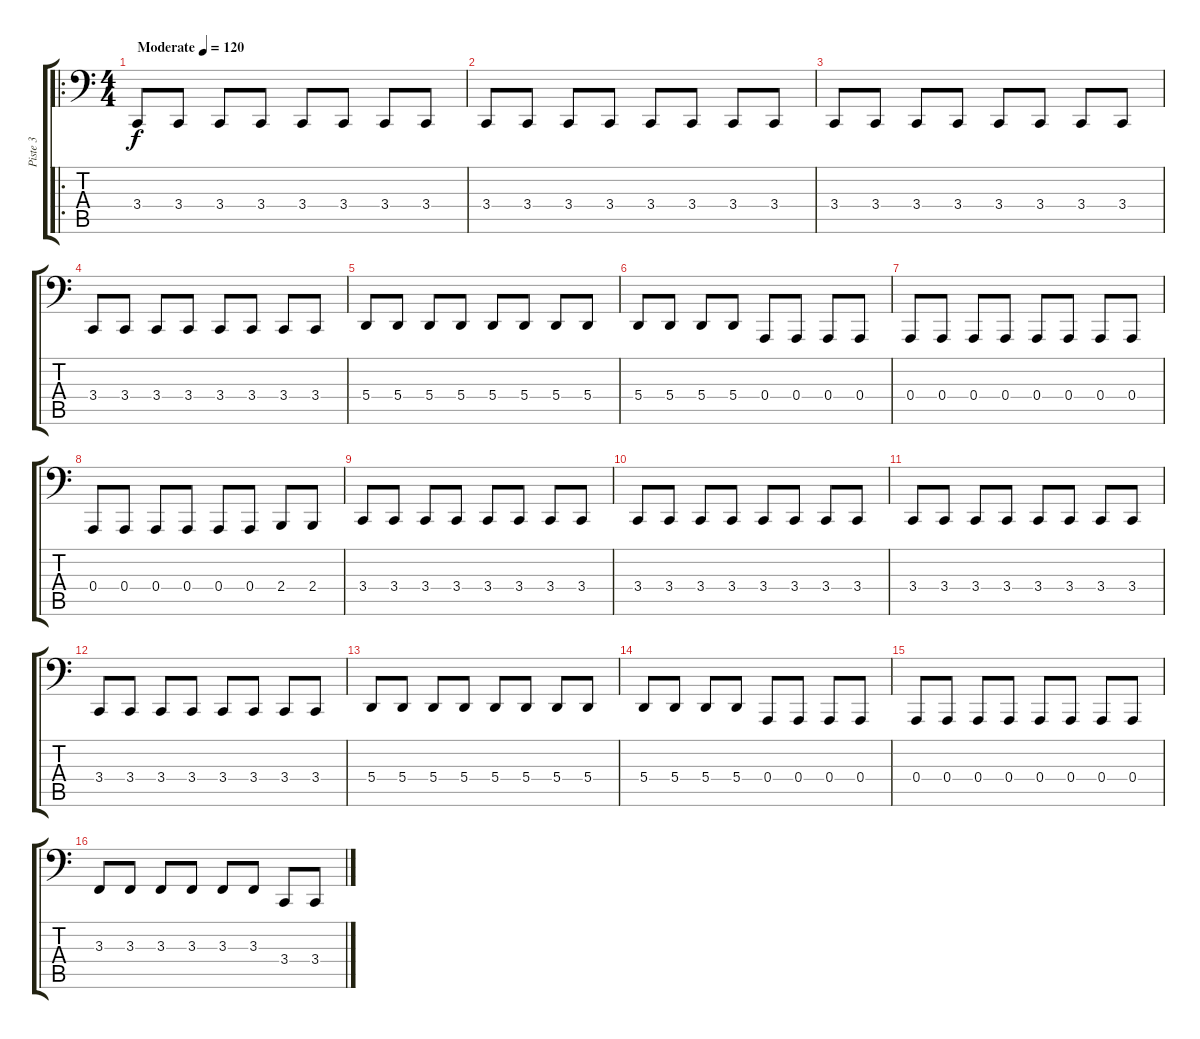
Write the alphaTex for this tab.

\track ("Piste 3" "Piste 3") {instrument lead8bassandlead}
\staff {score tabs}
\tuning (C3 G2 D2 A1 E1 B0) {hide}
\ro
\ts (4 4)
\tempo (120 "Moderate")
\clef f4
\ks c
3.4.8{dy f instrument lead8bassandlead} 3.4.8 3.4.8 3.4.8 3.4.8 3.4.8 3.4.8 3.4.8 |
3.4.8 3.4.8 3.4.8 3.4.8 3.4.8 3.4.8 3.4.8 3.4.8 |
3.4.8 3.4.8 3.4.8 3.4.8 3.4.8 3.4.8 3.4.8 3.4.8 |
3.4.8 3.4.8 3.4.8 3.4.8 3.4.8 3.4.8 3.4.8 3.4.8 |
5.4.8 5.4.8 5.4.8 5.4.8 5.4.8 5.4.8 5.4.8 5.4.8 |
5.4.8 5.4.8 5.4.8 5.4.8 0.4.8 0.4.8 0.4.8 0.4.8 |
0.4.8 0.4.8 0.4.8 0.4.8 0.4.8 0.4.8 0.4.8 0.4.8 |
0.4.8 0.4.8 0.4.8 0.4.8 0.4.8 0.4.8 2.4.8 2.4.8 |
3.4.8 3.4.8 3.4.8 3.4.8 3.4.8 3.4.8 3.4.8 3.4.8 |
3.4.8 3.4.8 3.4.8 3.4.8 3.4.8 3.4.8 3.4.8 3.4.8 |
3.4.8 3.4.8 3.4.8 3.4.8 3.4.8 3.4.8 3.4.8 3.4.8 |
3.4.8 3.4.8 3.4.8 3.4.8 3.4.8 3.4.8 3.4.8 3.4.8 |
5.4.8 5.4.8 5.4.8 5.4.8 5.4.8 5.4.8 5.4.8 5.4.8 |
5.4.8 5.4.8 5.4.8 5.4.8 0.4.8 0.4.8 0.4.8 0.4.8 |
0.4.8 0.4.8 0.4.8 0.4.8 0.4.8 0.4.8 0.4.8 0.4.8 |
3.3.8 3.3.8 3.3.8 3.3.8 3.3.8 3.3.8 3.4.8 3.4.8
